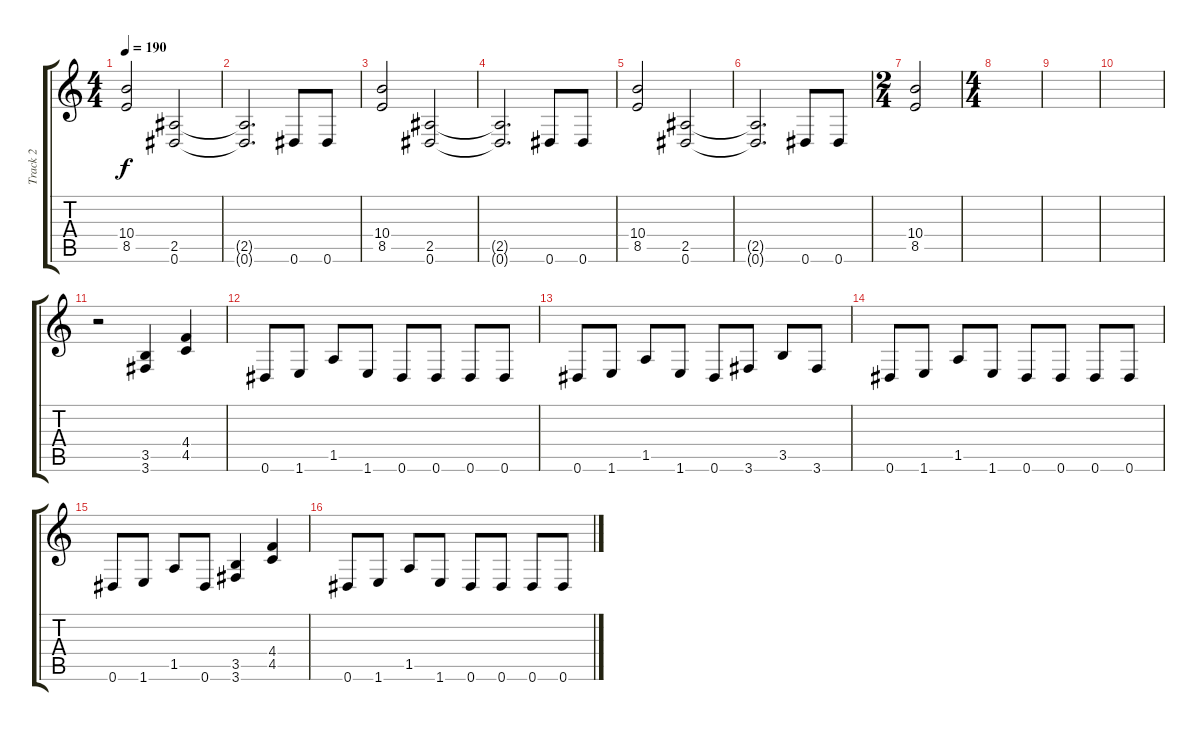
\track ("Track 2" "Track 2") {instrument distortionguitar}
\staff {score tabs}
\tuning (Eb4 Bb3 Gb3 Db3 Ab2 Eb2) {hide}
\ts (4 4)
\tempo 190
\clef g2
\ks c
(10.4 8.5).2{dy f} (2.5 0.6).2 |
(2.5{t} 0.6{t}).2{d} 0.6.8 0.6.8 |
(10.4 8.5).2 (2.5 0.6).2 |
(2.5{t} 0.6{t}).2{d} 0.6.8 0.6.8 |
(10.4 8.5).2 (2.5 0.6).2 |
(2.5{t} 0.6{t}).2{d} 0.6.8 0.6.8 |
\ts (2 4)
(10.4 8.5).2 |
\ts (4 4)
|
|
|
r.2 (3.5 3.6).4 (4.4 4.5).4 |
0.6.8 1.6.8 1.5.8 1.6.8 0.6.8 0.6.8 0.6.8 0.6.8 |
0.6.8 1.6.8 1.5.8 1.6.8 0.6.8 3.6.8 3.5.8 3.6.8 |
0.6.8 1.6.8 1.5.8 1.6.8 0.6.8 0.6.8 0.6.8 0.6.8 |
0.6.8 1.6.8 1.5.8 0.6.8 (3.5 3.6).4 (4.4 4.5).4 |
0.6.8 1.6.8 1.5.8 1.6.8 0.6.8 0.6.8 0.6.8 0.6.8
